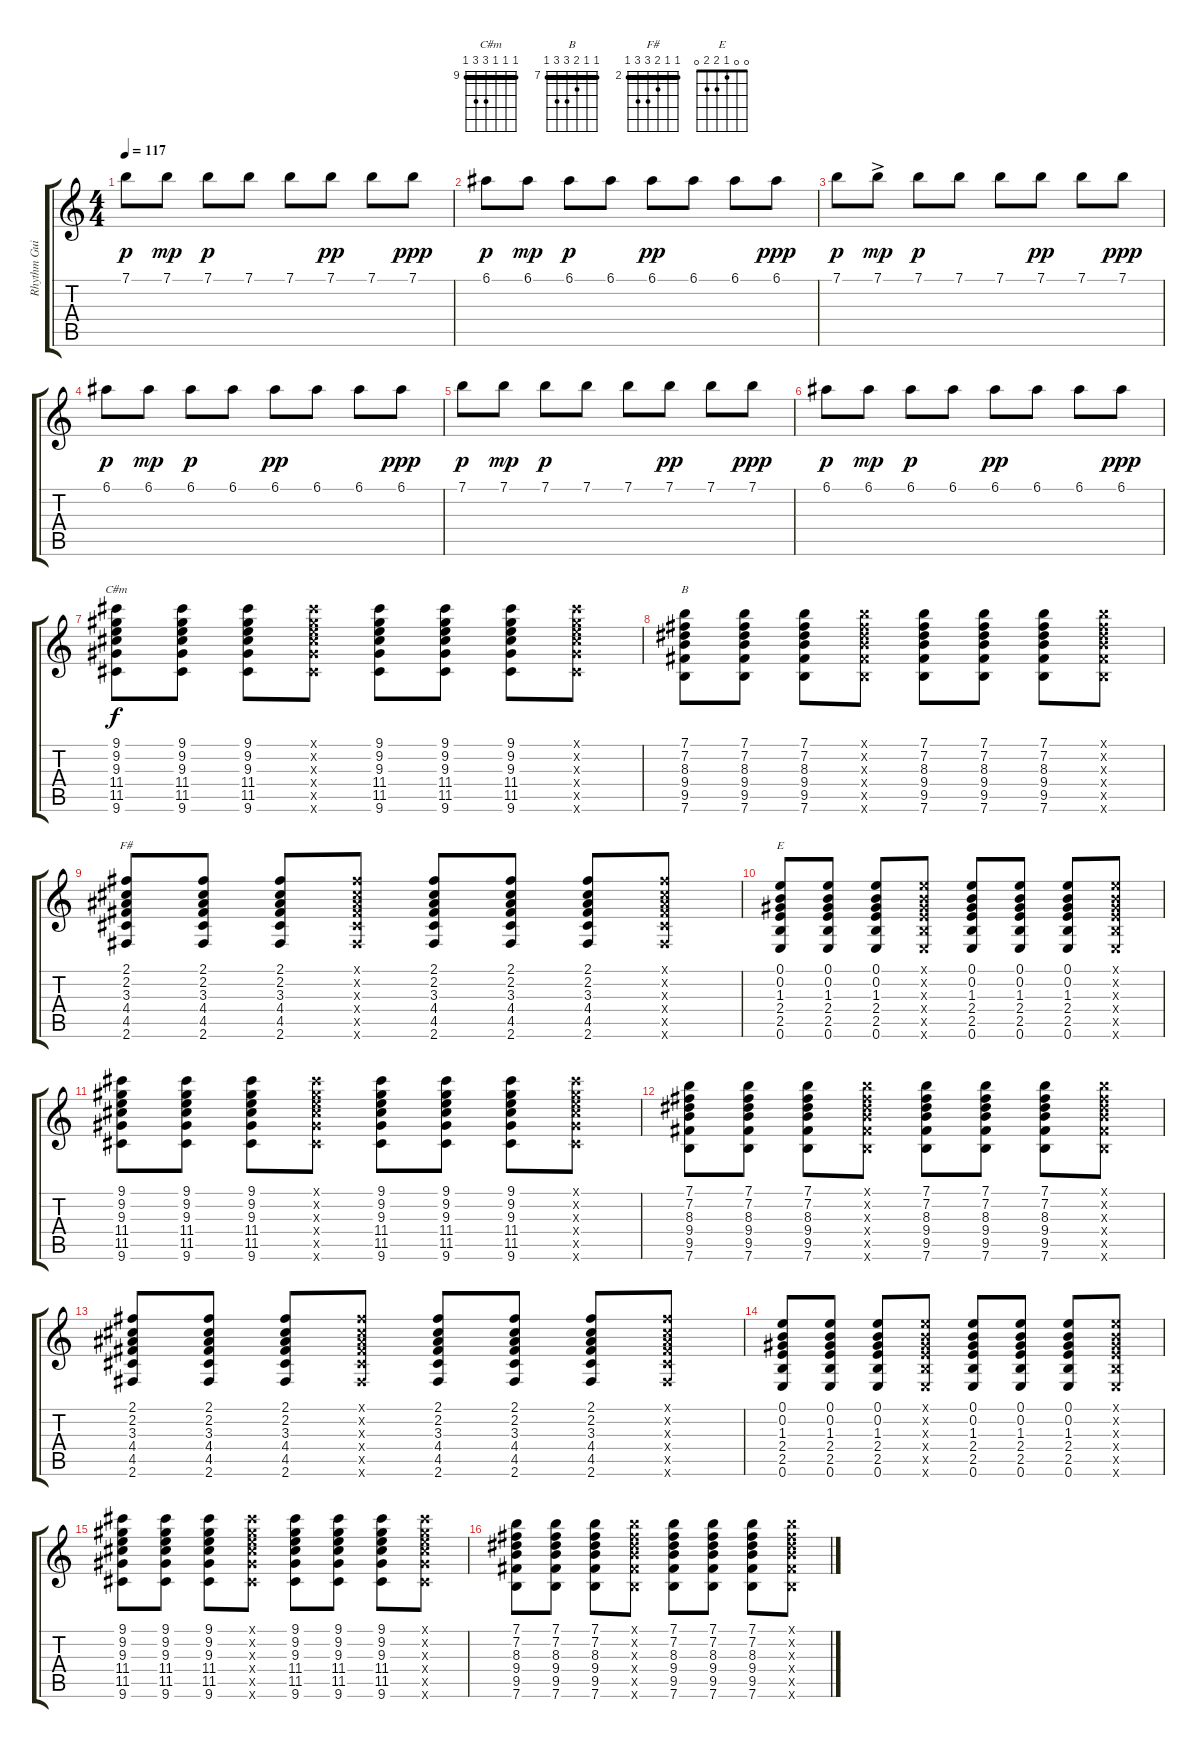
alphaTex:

\track ("Rhythm Guitar" "Rhythm Gui") {instrument overdrivenguitar}
\staff {score tabs}
\tuning (E4 B3 G3 D3 A2 E2) {hide}
\chord ("C#m" 9 9 9 11 11 9) {firstfret 9 barre 9}
\chord ("B" 7 7 8 9 9 7) {firstfret 7 barre 7}
\chord ("F#" 2 2 3 4 4 2) {firstfret 2 barre 2}
\chord ("E" 0 0 1 2 2 0)
\ts (4 4)
\tempo 117
\clef g2
\ks c
7.1.8{dy p} 7.1.8{dy mp} 7.1.8{dy p} 7.1.8 7.1.8 7.1.8{dy pp} 7.1.8 7.1.8{dy ppp} |
6.1.8{dy p} 6.1.8{dy mp} 6.1.8{dy p} 6.1.8 6.1.8{dy pp} 6.1.8 6.1.8 6.1.8{dy ppp} |
7.1.8{dy p} 7.1{ac}.8{dy mp} 7.1.8{dy p} 7.1.8 7.1.8 7.1.8{dy pp} 7.1.8 7.1.8{dy ppp} |
6.1.8{dy p} 6.1.8{dy mp} 6.1.8{dy p} 6.1.8 6.1.8{dy pp} 6.1.8 6.1.8 6.1.8{dy ppp} |
7.1.8{dy p} 7.1.8{dy mp} 7.1.8{dy p} 7.1.8 7.1.8 7.1.8{dy pp} 7.1.8 7.1.8{dy ppp} |
6.1.8{dy p} 6.1.8{dy mp} 6.1.8{dy p} 6.1.8 6.1.8{dy pp} 6.1.8 6.1.8 6.1.8{dy ppp} |
(9.1 9.2 9.3 11.4 11.5 9.6).8{ch "C#m" dy f} (9.1 9.2 9.3 11.4 11.5 9.6).8 (9.1 9.2 9.3 11.4 11.5 9.6).8 (9.1{x} 9.2{x} 9.3{x} 11.4{x} 11.5{x} 9.6{x}).8 (9.1 9.2 9.3 11.4 11.5 9.6).8 (9.1 9.2 9.3 11.4 11.5 9.6).8 (9.1 9.2 9.3 11.4 11.5 9.6).8 (9.1{x} 9.2{x} 9.3{x} 11.4{x} 11.5{x} 9.6{x}).8 |
(7.1 7.2 8.3 9.4 9.5 7.6).8{ch "B"} (7.1 7.2 8.3 9.4 9.5 7.6).8 (7.1 7.2 8.3 9.4 9.5 7.6).8 (7.1{x} 7.2{x} 8.3{x} 9.4{x} 9.5{x} 7.6{x}).8 (7.1 7.2 8.3 9.4 9.5 7.6).8 (7.1 7.2 8.3 9.4 9.5 7.6).8 (7.1 7.2 8.3 9.4 9.5 7.6).8 (7.1{x} 7.2{x} 8.3{x} 9.4{x} 9.5{x} 7.6{x}).8 |
(2.1 2.2 3.3 4.4 4.5 2.6).8{ch "F#"} (2.1 2.2 3.3 4.4 4.5 2.6).8 (2.1 2.2 3.3 4.4 4.5 2.6).8 (2.1{x} 2.2{x} 3.3{x} 4.4{x} 4.5{x} 2.6{x}).8 (2.1 2.2 3.3 4.4 4.5 2.6).8 (2.1 2.2 3.3 4.4 4.5 2.6).8 (2.1 2.2 3.3 4.4 4.5 2.6).8 (2.1{x} 2.2{x} 3.3{x} 4.4{x} 4.5{x} 2.6{x}).8 |
(0.1 0.2 1.3 2.4 2.5 0.6).8{ch "E"} (0.1 0.2 1.3 2.4 2.5 0.6).8 (0.1 0.2 1.3 2.4 2.5 0.6).8 (0.1{x} 0.2{x} 1.3{x} 2.4{x} 2.5{x} 0.6{x}).8 (0.1 0.2 1.3 2.4 2.5 0.6).8 (0.1 0.2 1.3 2.4 2.5 0.6).8 (0.1 0.2 1.3 2.4 2.5 0.6).8 (0.1{x} 0.2{x} 1.3{x} 2.4{x} 2.5{x} 0.6{x}).8 |
(9.1 9.2 9.3 11.4 11.5 9.6).8 (9.1 9.2 9.3 11.4 11.5 9.6).8 (9.1 9.2 9.3 11.4 11.5 9.6).8 (9.1{x} 9.2{x} 9.3{x} 11.4{x} 11.5{x} 9.6{x}).8 (9.1 9.2 9.3 11.4 11.5 9.6).8 (9.1 9.2 9.3 11.4 11.5 9.6).8 (9.1 9.2 9.3 11.4 11.5 9.6).8 (9.1{x} 9.2{x} 9.3{x} 11.4{x} 11.5{x} 9.6{x}).8 |
(7.1 7.2 8.3 9.4 9.5 7.6).8 (7.1 7.2 8.3 9.4 9.5 7.6).8 (7.1 7.2 8.3 9.4 9.5 7.6).8 (7.1{x} 7.2{x} 8.3{x} 9.4{x} 9.5{x} 7.6{x}).8 (7.1 7.2 8.3 9.4 9.5 7.6).8 (7.1 7.2 8.3 9.4 9.5 7.6).8 (7.1 7.2 8.3 9.4 9.5 7.6).8 (7.1{x} 7.2{x} 8.3{x} 9.4{x} 9.5{x} 7.6{x}).8 |
(2.1 2.2 3.3 4.4 4.5 2.6).8 (2.1 2.2 3.3 4.4 4.5 2.6).8 (2.1 2.2 3.3 4.4 4.5 2.6).8 (2.1{x} 2.2{x} 3.3{x} 4.4{x} 4.5{x} 2.6{x}).8 (2.1 2.2 3.3 4.4 4.5 2.6).8 (2.1 2.2 3.3 4.4 4.5 2.6).8 (2.1 2.2 3.3 4.4 4.5 2.6).8 (2.1{x} 2.2{x} 3.3{x} 4.4{x} 4.5{x} 2.6{x}).8 |
(0.1 0.2 1.3 2.4 2.5 0.6).8 (0.1 0.2 1.3 2.4 2.5 0.6).8 (0.1 0.2 1.3 2.4 2.5 0.6).8 (0.1{x} 0.2{x} 1.3{x} 2.4{x} 2.5{x} 0.6{x}).8 (0.1 0.2 1.3 2.4 2.5 0.6).8 (0.1 0.2 1.3 2.4 2.5 0.6).8 (0.1 0.2 1.3 2.4 2.5 0.6).8 (0.1{x} 0.2{x} 1.3{x} 2.4{x} 2.5{x} 0.6{x}).8 |
(9.1 9.2 9.3 11.4 11.5 9.6).8 (9.1 9.2 9.3 11.4 11.5 9.6).8 (9.1 9.2 9.3 11.4 11.5 9.6).8 (9.1{x} 9.2{x} 9.3{x} 11.4{x} 11.5{x} 9.6{x}).8 (9.1 9.2 9.3 11.4 11.5 9.6).8 (9.1 9.2 9.3 11.4 11.5 9.6).8 (9.1 9.2 9.3 11.4 11.5 9.6).8 (9.1{x} 9.2{x} 9.3{x} 11.4{x} 11.5{x} 9.6{x}).8 |
(7.1 7.2 8.3 9.4 9.5 7.6).8 (7.1 7.2 8.3 9.4 9.5 7.6).8 (7.1 7.2 8.3 9.4 9.5 7.6).8 (7.1{x} 7.2{x} 8.3{x} 9.4{x} 9.5{x} 7.6{x}).8 (7.1 7.2 8.3 9.4 9.5 7.6).8 (7.1 7.2 8.3 9.4 9.5 7.6).8 (7.1 7.2 8.3 9.4 9.5 7.6).8 (7.1{x} 7.2{x} 8.3{x} 9.4{x} 9.5{x} 7.6{x}).8
